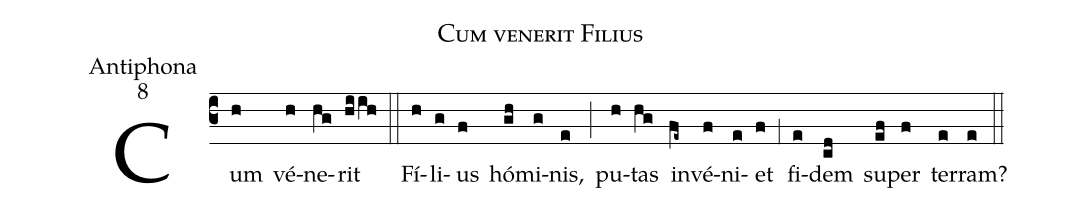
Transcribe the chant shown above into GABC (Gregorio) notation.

name:Cum venerit Filius;
office-part:Antiphona;
mode:8;
%%
(c3) Cum(h) vé(h)ne(hg)rit(hiih) (::)
Fí(h)li(g)us(f) hó(gh)mi(g)nis,(e) (;) pu(h)tas(hg) in(fe~)vé(f)ni(e)et(f) (,1) fi(e)dem(cd) su(ef)per(f) ter(e)ram?(e) (::)
